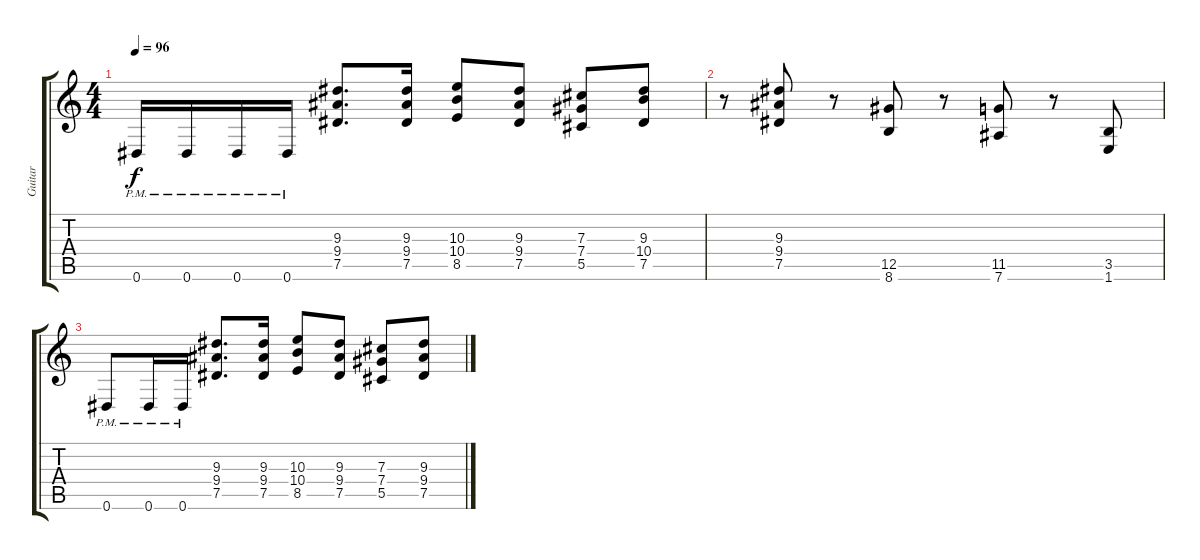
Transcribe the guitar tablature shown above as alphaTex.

\track ("Guitar" "Guitar") {instrument distortionguitar bank 255}
\staff {score tabs}
\tuning (Eb4 Bb3 Gb3 Db3 Ab2 Eb2) {hide}
\ts (4 4)
\tempo 96
\clef g2
\ks c
0.6{pm}.16{dy f} 0.6{pm}.16 0.6{pm}.16 0.6{pm}.16 (9.3 9.4 7.5).8{d} (9.3 9.4 7.5).16 (10.3 10.4 8.5).8 (9.3 9.4 7.5).8 (7.3 7.4 5.5).8 (9.3 10.4 7.5).8 |
r.8 (9.3 9.4 7.5).8 r.8 (12.5 8.6).8 r.8 (11.5 7.6).8 r.8 (3.5 1.6).8 |
0.6{pm}.8 0.6{pm}.16 0.6{pm}.16 (9.3 9.4 7.5).8{d} (9.3 9.4 7.5).16 (10.3 10.4 8.5).8 (9.3 9.4 7.5).8 (7.3 7.4 5.5).8 (9.3 9.4 7.5).8
